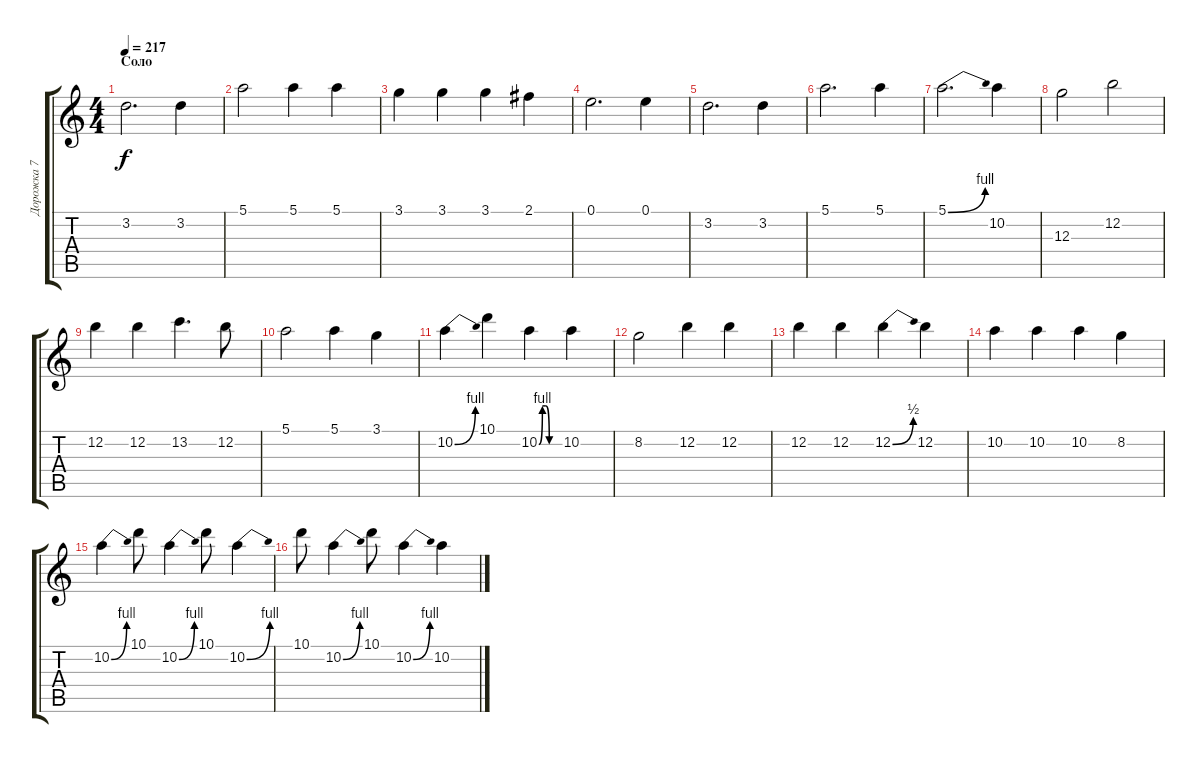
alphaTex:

\track ("Дорожка 7" "Дорожка 7") {instrument electricguitarjazz}
\staff {score tabs}
\tuning (E4 B3 G3 D3 A2 E2) {hide}
\ts (4 4)
\section ("" "Соло")
\tempo 217
\clef g2
\ks c
3.2.2{d dy f volume 16 instrument distortionguitar} 3.2.4 |
5.1.2 5.1.4 5.1.4 |
3.1.4 3.1.4 3.1.4 2.1.4 |
0.1.2{d} 0.1.4 |
3.2.2{d} 3.2.4 |
5.1.2{d} 5.1.4 |
5.1{be (bend 0 0 60 4)}.2{d} 10.2.4 |
12.3.2 12.2.2 |
12.2.4 12.2.4 13.2.4{d} 12.2.8 |
5.1.2 5.1.4 3.1.4 |
10.2{be (bend 0 0 60 4)}.4 10.1.4 10.2{be (custom 0 0 10 4 20 4 30 0 60 0)}.4 10.2.4 |
8.2.2 12.2.4 12.2.4 |
12.2.4 12.2.4 12.2{be (bend 0 0 60 2)}.4 12.2.4 |
10.2.4 10.2.4 10.2.4 8.2.4 |
10.2{be (bend 0 0 60 4)}.4 10.1.8 10.2{be (bend 0 0 60 4)}.4 10.1.8 10.2{be (bend 0 0 60 4)}.4 |
10.1.8 10.2{be (bend 0 0 60 4)}.4 10.1.8 10.2{be (bend 0 0 60 4)}.4 10.2.4
